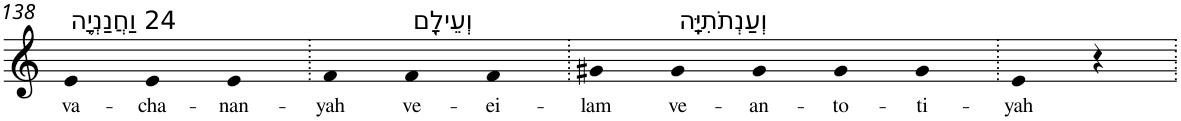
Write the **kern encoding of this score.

**kern	**text
*part1	*part1
*staff1	*staff1
*I"Piano	*
*I'Pno	*
!!LO:PB:g=z
*clefG2	*
*k[]	*
=138	=138
!LO:TX:a:t=24 וַחֲנַנְיָ֥ה	!
!	!LO:LY:b
4e	va-
!	!LO:LY:b
4e	-cha-
!	!LO:LY:b
4e	-nan-
=139.	=139.
!	!LO:LY:b
4f	-yah
!LO:TX:a:t=וְעֵילָ֖ם	!
!	!LO:LY:b
4f	ve-
!	!LO:LY:b
4f	-ei-
=140.	=140.
!	!LO:LY:b
4g#X	-lam
!LO:TX:a:t=וְעַנְתֹתִיָּֽה	!
!	!LO:LY:b
4g#	ve-
!	!LO:LY:b
4g#	-an-
!	!LO:LY:b
4g#	-to-
!	!LO:LY:b
4g#	-ti-
=141.	=141.
!	!LO:LY:b
4e	-yah
4r	.
=.	=.
*-	*-
